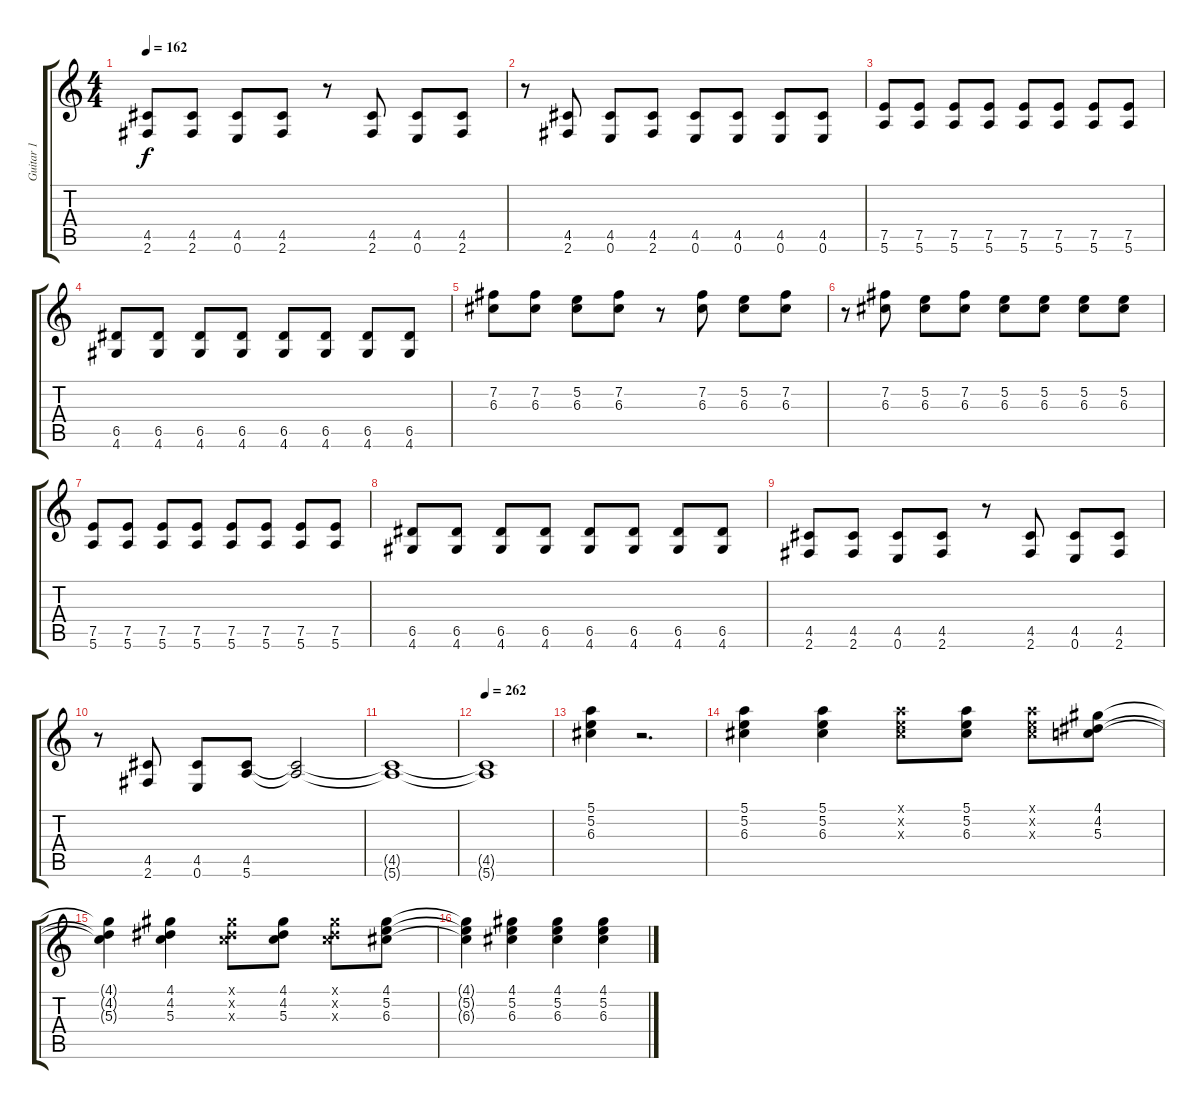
\track ("Guitar 1" "Guitar 1") {instrument overdrivenguitar}
\staff {score tabs}
\tuning (E4 B3 G3 D3 A2 E2) {hide}
\ts (4 4)
\tempo 162
\clef g2
\ks c
(4.5 2.6).8{dy f} (4.5 2.6).8 (4.5 0.6).8 (4.5 2.6).8 r.8 (4.5 2.6).8 (4.5 0.6).8 (4.5 2.6).8 |
r.8 (4.5 2.6).8 (4.5 0.6).8 (4.5 2.6).8 (4.5 0.6).8 (4.5 0.6).8 (4.5 0.6).8 (4.5 0.6).8 |
(7.5 5.6).8 (7.5 5.6).8 (7.5 5.6).8 (7.5 5.6).8 (7.5 5.6).8 (7.5 5.6).8 (7.5 5.6).8 (7.5 5.6).8 |
(6.5 4.6).8 (6.5 4.6).8 (6.5 4.6).8 (6.5 4.6).8 (6.5 4.6).8 (6.5 4.6).8 (6.5 4.6).8 (6.5 4.6).8 |
(7.2 6.3).8 (7.2 6.3).8 (5.2 6.3).8 (7.2 6.3).8 r.8 (7.2 6.3).8 (5.2 6.3).8 (7.2 6.3).8 |
r.8 (7.2 6.3).8 (5.2 6.3).8 (7.2 6.3).8 (5.2 6.3).8 (5.2 6.3).8 (5.2 6.3).8 (5.2 6.3).8 |
(7.5 5.6).8 (7.5 5.6).8 (7.5 5.6).8 (7.5 5.6).8 (7.5 5.6).8 (7.5 5.6).8 (7.5 5.6).8 (7.5 5.6).8 |
(6.5 4.6).8 (6.5 4.6).8 (6.5 4.6).8 (6.5 4.6).8 (6.5 4.6).8 (6.5 4.6).8 (6.5 4.6).8 (6.5 4.6).8 |
(4.5 2.6).8 (4.5 2.6).8 (4.5 0.6).8 (4.5 2.6).8 r.8 (4.5 2.6).8 (4.5 0.6).8 (4.5 2.6).8 |
r.8 (4.5 2.6).8 (4.5 0.6).8 (4.5 5.6).8 (4.5{t} 5.6{t}).2 |
(4.5{t} 5.6{t}).1 |
\tempo 262
(4.5{t} 5.6{t}).1 |
(5.1 5.2 6.3).4 r.2{d} |
(5.1 5.2 6.3).4 (5.1 5.2 6.3).4 (5.1{x} 5.2{x} 6.3{x}).8 (5.1 5.2 6.3).8 (5.1{x} 5.2{x} 6.3{x}).8 (4.1 4.2 5.3).8 |
(4.1{t} 4.2{t} 5.3{t}).4 (4.1 4.2 5.3).4 (4.1{x} 4.2{x} 5.3{x}).8 (4.1 4.2 5.3).8 (4.1{x} 4.2{x} 5.3{x}).8 (4.1 5.2 6.3).8 |
(4.1{t} 5.2{t} 6.3{t}).4 (4.1 5.2 6.3).4 (4.1 5.2 6.3).4 (4.1 5.2 6.3).4
